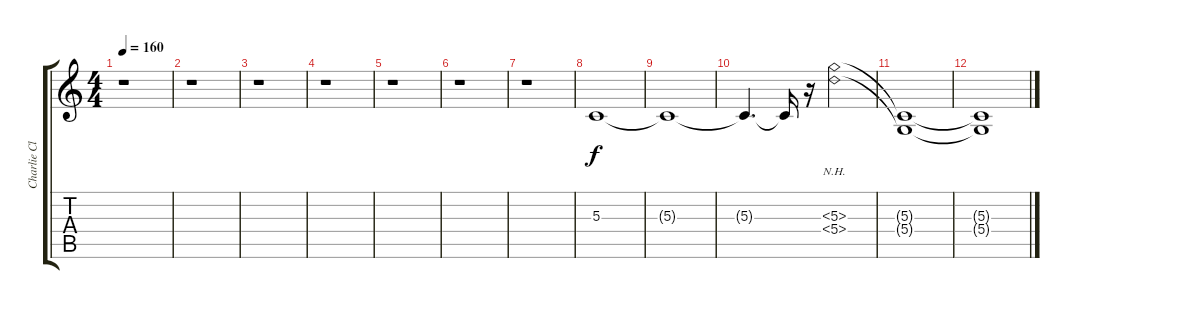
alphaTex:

\track ("Charlie Clouser" "Charlie Cl") {instrument synthbrass1}
\staff {score tabs}
\tuning (E4 B3 G3 D3 A2 E2) {hide}
\ts (4 4)
\tempo 160
\clef g2
\ks c
r.1{dy f} |
r.1 |
r.1 |
r.1 |
r.1 |
r.1 |
r.1 |
5.3.1{volume 12} |
5.3{t}.1 |
5.3{t}.4{d} 5.3{t}.16 r.16{volume 0} (5.3{nh} 5.4{nh}).2{volume 11} |
(5.3{t} 5.4{t}).1 |
(5.3{t} 5.4{t}).1
